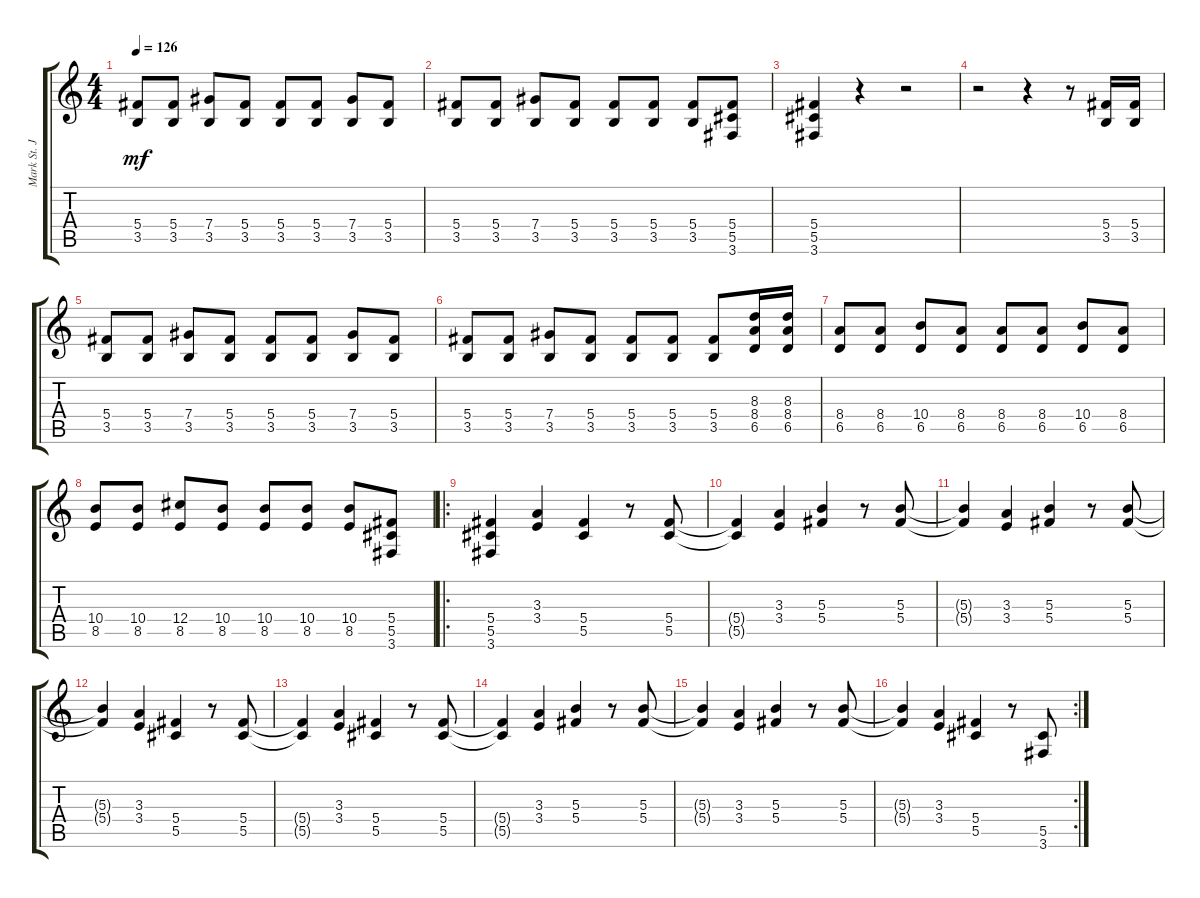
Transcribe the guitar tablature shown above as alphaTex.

\track ("Mark St. John" "Mark St. J") {instrument distortionguitar}
\staff {score tabs}
\tuning (Eb4 Bb3 Gb3 Db3 Ab2 Eb2) {hide}
\ts (4 4)
\section ("" "")
\tempo 126
\clef g2
\ks c
(5.4 3.5).8{dy mf} (5.4 3.5).8 (7.4 3.5).8 (5.4 3.5).8 (5.4 3.5).8 (5.4 3.5).8 (7.4 3.5).8 (5.4 3.5).8 |
(5.4 3.5).8 (5.4 3.5).8 (7.4 3.5).8 (5.4 3.5).8 (5.4 3.5).8 (5.4 3.5).8 (5.4 3.5).8 (5.4 5.5 3.6).8 |
(5.4 5.5 3.6).4 r.4 r.2 |
r.2 r.4 r.8 (5.4 3.5).16 (5.4 3.5).16 |
(5.4 3.5).8 (5.4 3.5).8 (7.4 3.5).8 (5.4 3.5).8 (5.4 3.5).8 (5.4 3.5).8 (7.4 3.5).8 (5.4 3.5).8 |
(5.4 3.5).8 (5.4 3.5).8 (7.4 3.5).8 (5.4 3.5).8 (5.4 3.5).8 (5.4 3.5).8 (5.4 3.5).8 (8.3 8.4 6.5).16 (8.3 8.4 6.5).16 |
(8.4 6.5).8 (8.4 6.5).8 (10.4 6.5).8 (8.4 6.5).8 (8.4 6.5).8 (8.4 6.5).8 (10.4 6.5).8 (8.4 6.5).8 |
(10.4 8.5).8 (10.4 8.5).8 (12.4 8.5).8 (10.4 8.5).8 (10.4 8.5).8 (10.4 8.5).8 (10.4 8.5).8 (5.4 5.5 3.6).8 |
\ro
\section ("" "")
(5.4 5.5 3.6).4 (3.3 3.4).4 (5.4 5.5).4 r.8 (5.4 5.5).8 |
(5.4{t} 5.5{t}).4 (3.3 3.4).4 (5.3 5.4).4 r.8 (5.3 5.4).8 |
(5.3{t} 5.4{t}).4 (3.3 3.4).4 (5.3 5.4).4 r.8 (5.3 5.4).8 |
(5.3{t} 5.4{t}).4 (3.3 3.4).4 (5.4 5.5).4 r.8 (5.4 5.5).8 |
(5.4{t} 5.5{t}).4 (3.3 3.4).4 (5.4 5.5).4 r.8 (5.4 5.5).8 |
(5.4{t} 5.5{t}).4 (3.3 3.4).4 (5.3 5.4).4 r.8 (5.3 5.4).8 |
(5.3{t} 5.4{t}).4 (3.3 3.4).4 (5.3 5.4).4 r.8 (5.3 5.4).8 |
\rc 2
(5.3{t} 5.4{t}).4 (3.3 3.4).4 (5.4 5.5).4 r.8 (5.5 3.6).8
